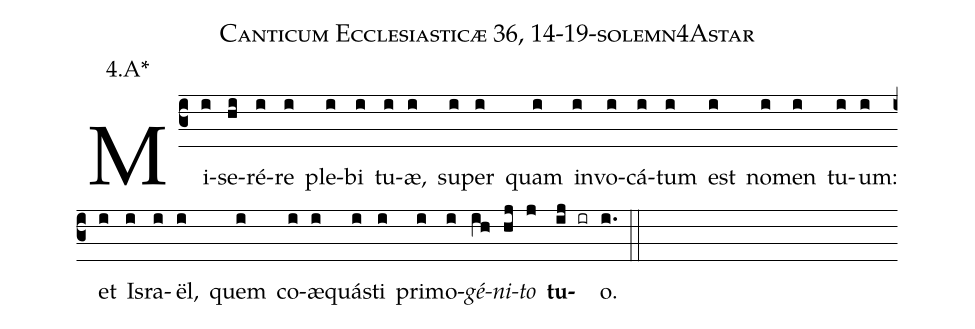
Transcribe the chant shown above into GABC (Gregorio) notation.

name: Canticum Ecclesiasticæ 36, 14-19-solemn4Astar;
annotation: 4.A*;
%%
(c3)Mi(i)se(hi)ré(i)re(i) ple(i)bi(i) tu(i)æ,(i) su(i)per(i) quam(i) in(i)vo(i)cá(i)tum(i) est(i) no(i)men(i) tu(i)um:(i) et(i) Is(i)ra(i)ël,(i) quem(i) co(i)æ(i)quá(i)sti(i) pri(i)mo(i)<i>gé</i>(ih)<i>ni</i>(hj)<i>to</i>(j) <b>tu</b>(ij ir)o.(i.) (::)


%E(i) u(h) o(i) u(j) a(h) e.(fg..) (::)
